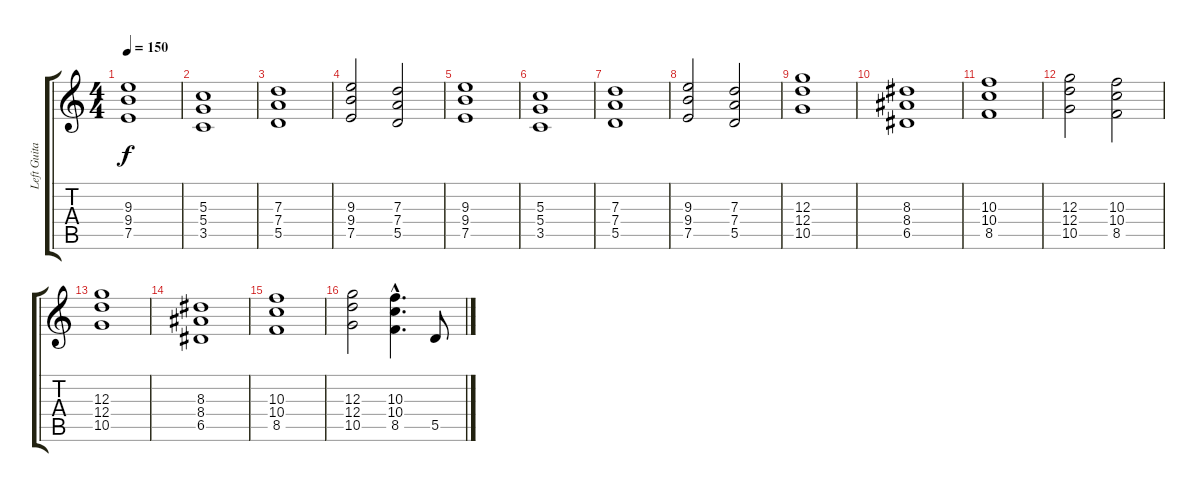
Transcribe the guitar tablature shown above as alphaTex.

\track ("Left Guitar" "Left Guita") {instrument distortionguitar}
\staff {score tabs}
\tuning (E4 B3 G3 D3 A2 E2) {hide}
\ts (4 4)
\tempo 150
\clef g2
\ks c
(9.3 9.4 7.5).1{dy f volume 13 instrument distortionguitar} |
(5.3 5.4 3.5).1 |
(7.3 7.4 5.5).1 |
(9.3 9.4 7.5).2 (7.3 7.4 5.5).2 |
(9.3 9.4 7.5).1 |
(5.3 5.4 3.5).1 |
(7.3 7.4 5.5).1 |
(9.3 9.4 7.5).2 (7.3 7.4 5.5).2 |
(12.3 12.4 10.5).1 |
(8.3 8.4 6.5).1 |
(10.3 10.4 8.5).1 |
(12.3 12.4 10.5).2 (10.3 10.4 8.5).2 |
(12.3 12.4 10.5).1 |
(8.3 8.4 6.5).1 |
(10.3 10.4 8.5).1 |
(12.3 12.4 10.5).2 (10.3{hac} 10.4{hac} 8.5{hac}).4{d} 5.5.8
